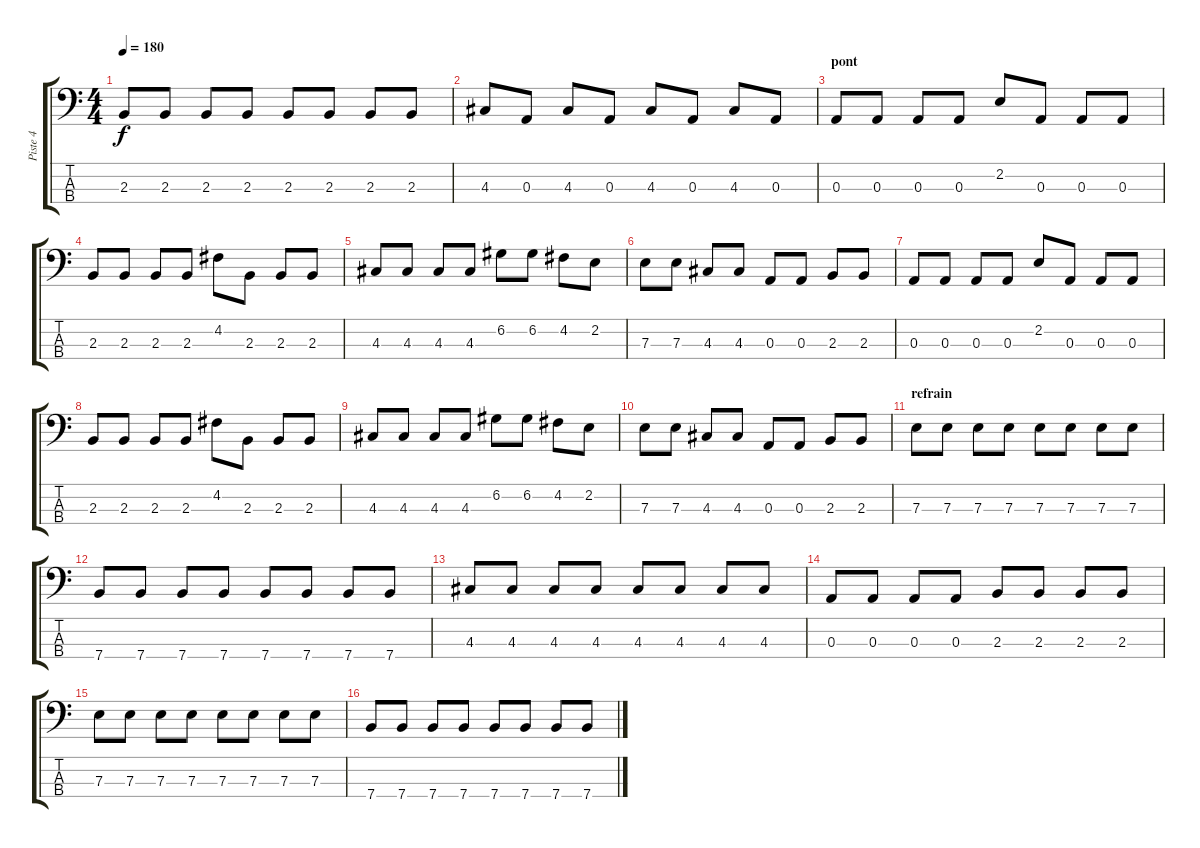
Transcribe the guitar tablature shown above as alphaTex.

\track ("Piste 4" "Piste 4") {instrument electricbassfinger}
\staff {score tabs}
\tuning (G2 D2 A1 E1) {hide}
\ts (4 4)
\tempo 180
\clef f4
\ks c
2.3.8{dy f} 2.3.8 2.3.8 2.3.8 2.3.8 2.3.8 2.3.8 2.3.8 |
4.3.8 0.3.8 4.3.8 0.3.8 4.3.8 0.3.8 4.3.8 0.3.8 |
\section ("" "pont")
0.3.8 0.3.8 0.3.8 0.3.8 2.2.8 0.3.8 0.3.8 0.3.8 |
2.3.8 2.3.8 2.3.8 2.3.8 4.2.8 2.3.8 2.3.8 2.3.8 |
4.3.8 4.3.8 4.3.8 4.3.8 6.2.8 6.2.8 4.2.8 2.2.8 |
7.3.8 7.3.8 4.3.8 4.3.8 0.3.8 0.3.8 2.3.8 2.3.8 |
0.3.8 0.3.8 0.3.8 0.3.8 2.2.8 0.3.8 0.3.8 0.3.8 |
2.3.8 2.3.8 2.3.8 2.3.8 4.2.8 2.3.8 2.3.8 2.3.8 |
4.3.8 4.3.8 4.3.8 4.3.8 6.2.8 6.2.8 4.2.8 2.2.8 |
7.3.8 7.3.8 4.3.8 4.3.8 0.3.8 0.3.8 2.3.8 2.3.8 |
\section ("" "refrain")
7.3.8 7.3.8 7.3.8 7.3.8 7.3.8 7.3.8 7.3.8 7.3.8 |
7.4.8 7.4.8 7.4.8 7.4.8 7.4.8 7.4.8 7.4.8 7.4.8 |
4.3.8 4.3.8 4.3.8 4.3.8 4.3.8 4.3.8 4.3.8 4.3.8 |
0.3.8 0.3.8 0.3.8 0.3.8 2.3.8 2.3.8 2.3.8 2.3.8 |
7.3.8 7.3.8 7.3.8 7.3.8 7.3.8 7.3.8 7.3.8 7.3.8 |
7.4.8 7.4.8 7.4.8 7.4.8 7.4.8 7.4.8 7.4.8 7.4.8
